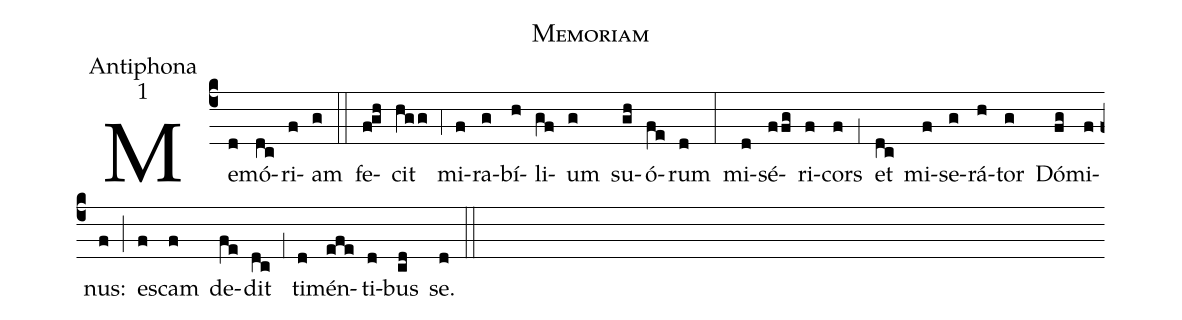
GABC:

name:Memoriam;
office-part:Antiphona;
mode:1;
%%
(c4) Me(d)mó(dc)ri(f)am(g) (::)
fe(f!gh)cit(hgg) (,4) mi(f)ra(g)bí(h)li(gf)um(g) su(gh)ó(fe)rum(d) (:)
mi(d)sé(ffg)ri(f)cors(f) (,1) et(dc) mi(f)se(g)rá(h)tor(g) Dó(fg)mi(f)nus:(f) (;) e(f)scam(f) de(fe)dit(dc) (,1) ti(d)mén(efe)ti(d)bus(cd) se.(d) (::)
